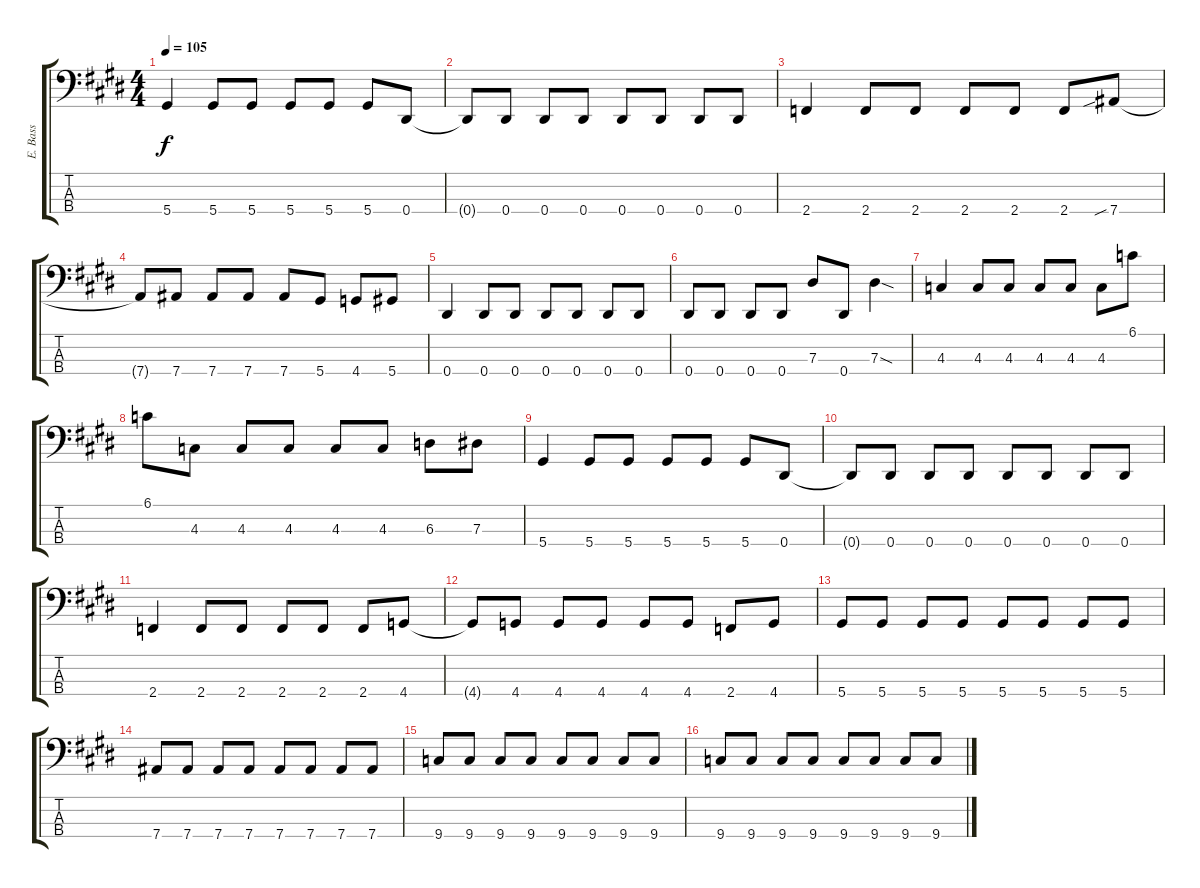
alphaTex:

\track ("E. Bass" "E. Bass") {instrument electricbasspick}
\staff {score tabs}
\tuning (Gb2 Db2 Ab1 Eb1) {hide}
\ts (4 4)
\tempo 105
\clef f4
\ks e
5.4.4{dy f} 5.4.8 5.4.8 5.4.8 5.4.8 5.4.8 0.4.8 |
0.4{t}.8 0.4.8 0.4.8 0.4.8 0.4.8 0.4.8 0.4.8 0.4.8 |
2.4.4 2.4.8 2.4.8 2.4.8 2.4.8 2.4.8 7.4{sib}.8 |
7.4{t}.8 7.4.8 7.4.8 7.4.8 7.4.8 5.4.8 4.4.8 5.4.8 |
0.4.4 0.4.8 0.4.8 0.4.8 0.4.8 0.4.8 0.4.8 |
0.4.8 0.4.8 0.4.8 0.4.8 7.3.8 0.4.8 7.3{sod}.4 |
4.3.4 4.3.8 4.3.8 4.3.8 4.3.8 4.3.8 6.1.8 |
6.1.8 4.3.8 4.3.8 4.3.8 4.3.8 4.3.8 6.3.8 7.3.8 |
5.4.4 5.4.8 5.4.8 5.4.8 5.4.8 5.4.8 0.4.8 |
0.4{t}.8 0.4.8 0.4.8 0.4.8 0.4.8 0.4.8 0.4.8 0.4.8 |
2.4.4 2.4.8 2.4.8 2.4.8 2.4.8 2.4.8 4.4.8 |
4.4{t}.8 4.4.8 4.4.8 4.4.8 4.4.8 4.4.8 2.4.8 4.4.8 |
5.4.8 5.4.8 5.4.8 5.4.8 5.4.8 5.4.8 5.4.8 5.4.8 |
7.4.8 7.4.8 7.4.8 7.4.8 7.4.8 7.4.8 7.4.8 7.4.8 |
9.4.8 9.4.8 9.4.8 9.4.8 9.4.8 9.4.8 9.4.8 9.4.8 |
9.4.8 9.4.8 9.4.8 9.4.8 9.4.8 9.4.8 9.4.8 9.4.8
